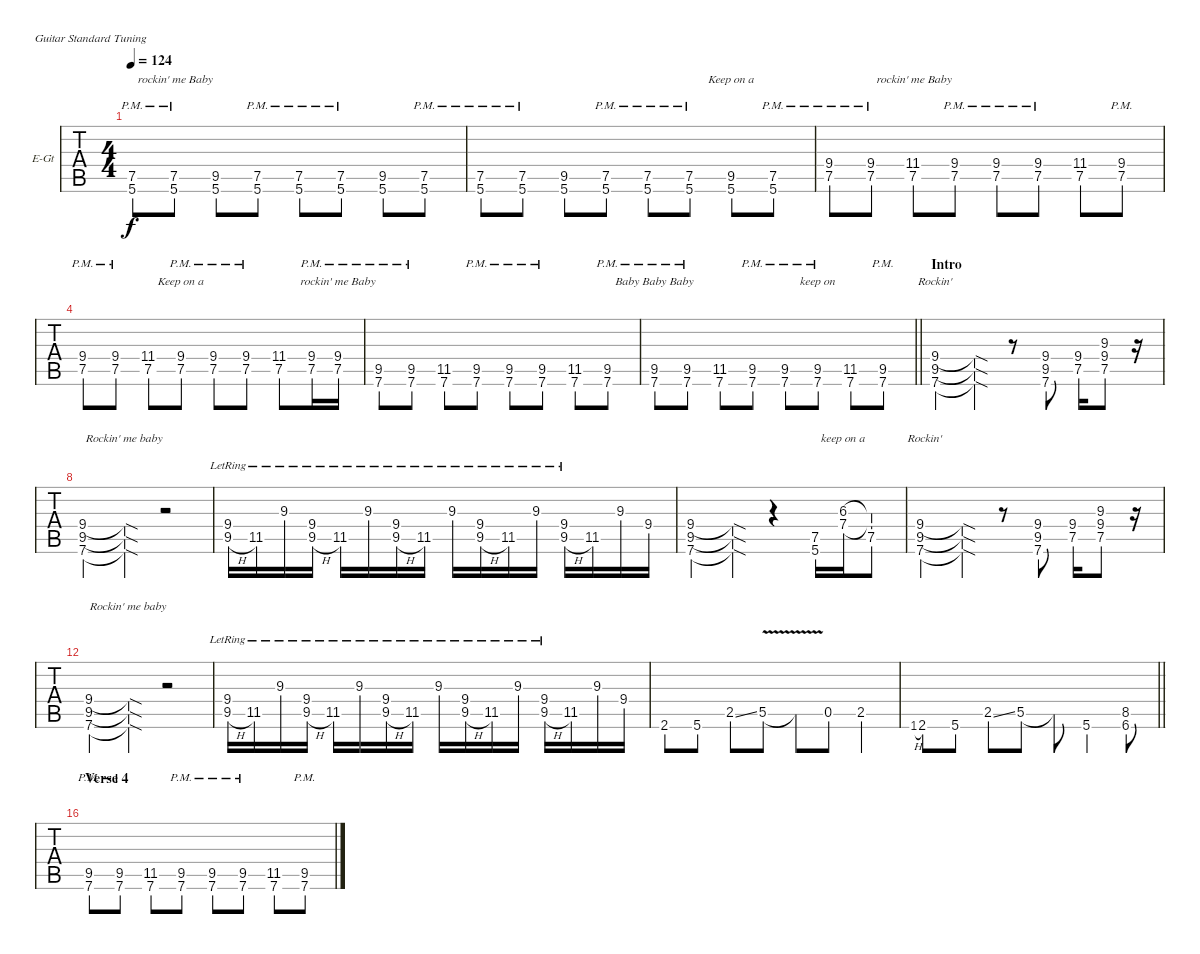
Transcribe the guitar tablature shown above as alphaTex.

\bracketExtendMode nobrackets
\firstSystemTrackNameOrientation horizontal
\otherSystemsTrackNameOrientation horizontal
\defaultBarNumberDisplay FirstOfSystem
\track ("Distorted Guitar" "E-Gt") {instrument overdrivenguitar}
\staff {tabs}
\tuning (E4 B3 G3 D3 A2 E2)
\ts (4 4)
\tempo 124
\clef g2
\ks g#minor
(7.5 5.6{pm}).8{lyrics (0 "") lyrics (1 "") lyrics (2 "") lyrics (3 "") lyrics (4 "") dy f} (7.5 5.6{pm}).8{lyrics (0 "") lyrics (1 " rockin' me Baby") lyrics (2 "") lyrics (3 "") lyrics (4 "")} (9.5 5.6).8{lyrics (0 "") lyrics (1 "") lyrics (2 "") lyrics (3 "") lyrics (4 "")} (7.5 5.6{pm}).8{lyrics (0 "") lyrics (1 "") lyrics (2 "") lyrics (3 "") lyrics (4 "")} (7.5 5.6{pm}).8{lyrics (0 "") lyrics (1 "") lyrics (2 "") lyrics (3 "") lyrics (4 "")} (7.5 5.6{pm}).8{lyrics (0 "") lyrics (1 "") lyrics (2 "") lyrics (3 "") lyrics (4 "")} (9.5 5.6).8{lyrics (0 "") lyrics (1 "") lyrics (2 "") lyrics (3 "") lyrics (4 "")} (7.5 5.6{pm}).8{lyrics (0 "") lyrics (1 "") lyrics (2 "") lyrics (3 "") lyrics (4 "")} |
(7.5 5.6{pm}).8{lyrics (0 "") lyrics (1 "") lyrics (2 "") lyrics (3 "") lyrics (4 "")} (7.5 5.6{pm}).8{lyrics (0 "") lyrics (1 "") lyrics (2 "") lyrics (3 "") lyrics (4 "")} (9.5 5.6).8{lyrics (0 "") lyrics (1 "") lyrics (2 "") lyrics (3 "") lyrics (4 "")} (7.5 5.6{pm}).8{lyrics (0 "") lyrics (1 "") lyrics (2 "") lyrics (3 "") lyrics (4 "")} (7.5 5.6{pm}).8{lyrics (0 "") lyrics (1 "") lyrics (2 "") lyrics (3 "") lyrics (4 "")} (7.5 5.6{pm}).8{lyrics (0 "") lyrics (1 "") lyrics (2 "") lyrics (3 "") lyrics (4 "")} (9.5 5.6).8{lyrics (0 "") lyrics (1 "Keep on a") lyrics (2 "") lyrics (3 "") lyrics (4 "")} (7.5 5.6{pm}).8{lyrics (0 "") lyrics (1 "") lyrics (2 "") lyrics (3 "") lyrics (4 "")} |
\ks b
(7.5{pm} 9.4).8{lyrics (0 "") lyrics (1 "") lyrics (2 "") lyrics (3 "") lyrics (4 "")} (7.5{pm} 9.4).8{lyrics (0 "") lyrics (1 "") lyrics (2 "") lyrics (3 "") lyrics (4 "")} (7.5 11.4).8{lyrics (0 "") lyrics (1 " rockin' me Baby") lyrics (2 "") lyrics (3 "") lyrics (4 "")} (7.5{pm} 9.4).8{lyrics (0 "") lyrics (1 "") lyrics (2 "") lyrics (3 "") lyrics (4 "")} (7.5{pm} 9.4).8{lyrics (0 "") lyrics (1 "") lyrics (2 "") lyrics (3 "") lyrics (4 "")} (7.5{pm} 9.4).8{lyrics (0 "") lyrics (1 "") lyrics (2 "") lyrics (3 "") lyrics (4 "")} (7.5 11.4).8{lyrics (0 "") lyrics (1 "") lyrics (2 "") lyrics (3 "") lyrics (4 "")} (7.5{pm} 9.4).8{lyrics (0 "") lyrics (1 "") lyrics (2 "") lyrics (3 "") lyrics (4 "")} |
\ks g#minor
(7.5{pm} 9.4).8{lyrics (0 "") lyrics (1 "") lyrics (2 "") lyrics (3 "") lyrics (4 "")} (7.5{pm} 9.4).8{lyrics (0 "") lyrics (1 "") lyrics (2 "") lyrics (3 "") lyrics (4 "")} (7.5 11.4).8{lyrics (0 "") lyrics (1 "") lyrics (2 "") lyrics (3 "") lyrics (4 "")} (7.5{pm} 9.4).8{lyrics (0 "") lyrics (1 "Keep on a ") lyrics (2 "") lyrics (3 "") lyrics (4 "")} (7.5{pm} 9.4).8{lyrics (0 "") lyrics (1 "") lyrics (2 "") lyrics (3 "") lyrics (4 "")} (7.5{pm} 9.4).8{lyrics (0 "") lyrics (1 "") lyrics (2 "") lyrics (3 "") lyrics (4 "")} (7.5 11.4).8{lyrics (0 "") lyrics (1 "") lyrics (2 "") lyrics (3 "") lyrics (4 "")} (9.4 7.5{pm}).16{lyrics (0 "") lyrics (1 "") lyrics (2 "") lyrics (3 "") lyrics (4 "")} (7.5{pm} 9.4).16{lyrics (0 "") lyrics (1 "rockin' me Baby") lyrics (2 "") lyrics (3 "") lyrics (4 "")} |
(9.5 7.6{pm}).8{lyrics (0 "") lyrics (1 "") lyrics (2 "") lyrics (3 "") lyrics (4 "")} (9.5 7.6{pm}).8{lyrics (0 "") lyrics (1 "") lyrics (2 "") lyrics (3 "") lyrics (4 "")} (11.5 7.6).8{lyrics (0 "") lyrics (1 "") lyrics (2 "") lyrics (3 "") lyrics (4 "")} (9.5 7.6{pm}).8{lyrics (0 "") lyrics (1 "") lyrics (2 "") lyrics (3 "") lyrics (4 "")} (9.5 7.6{pm}).8{lyrics (0 "") lyrics (1 "") lyrics (2 "") lyrics (3 "") lyrics (4 "")} (9.5 7.6{pm}).8{lyrics (0 "") lyrics (1 "") lyrics (2 "") lyrics (3 "") lyrics (4 "")} (11.5 7.6).8{lyrics (0 "") lyrics (1 "") lyrics (2 "") lyrics (3 "") lyrics (4 "")} (9.5 7.6{pm}).8{lyrics (0 "") lyrics (1 "") lyrics (2 "") lyrics (3 "") lyrics (4 "")} |
\barLineRight lightlight
(9.5 7.6{pm}).8{lyrics (0 "") lyrics (1 "Baby Baby Baby ") lyrics (2 "") lyrics (3 "") lyrics (4 "")} (9.5 7.6{pm}).8{lyrics (0 "") lyrics (1 "") lyrics (2 "") lyrics (3 "") lyrics (4 "")} (11.5 7.6).8{lyrics (0 "") lyrics (1 "") lyrics (2 "") lyrics (3 "") lyrics (4 "")} (9.5 7.6{pm}).8{lyrics (0 "") lyrics (1 "") lyrics (2 "") lyrics (3 "") lyrics (4 "")} (9.5 7.6{pm}).8{lyrics (0 "") lyrics (1 "") lyrics (2 "") lyrics (3 "") lyrics (4 "")} (9.5 7.6{pm}).8{lyrics (0 "") lyrics (1 "keep on ") lyrics (2 "") lyrics (3 "") lyrics (4 "")} (11.5 7.6).8{lyrics (0 "") lyrics (1 "") lyrics (2 "") lyrics (3 "") lyrics (4 "")} (9.5 7.6{pm}).8{lyrics (0 "") lyrics (1 "") lyrics (2 "") lyrics (3 "") lyrics (4 "")} |
\section ("" "Intro")
\ks b
(9.4 9.5 7.6).4{lyrics (0 "") lyrics (1 "Rockin'") lyrics (2 "") lyrics (3 "") lyrics (4 "")} (9.4{sod t} 9.5{sod t} 7.6{sod t}).4{lyrics (0 "") lyrics (1 "") lyrics (2 "") lyrics (3 "") lyrics (4 "")} r.8 (9.4 9.5 7.6).8{lyrics (0 "") lyrics (1 "") lyrics (2 "") lyrics (3 "") lyrics (4 "")} (9.4 7.5).16{lyrics (0 "") lyrics (1 "") lyrics (2 "") lyrics (3 "") lyrics (4 "")} (9.3 9.4 7.5).8{lyrics (0 "") lyrics (1 "") lyrics (2 "") lyrics (3 "") lyrics (4 "")} r.16 |
\ks g#minor
(9.4 9.5 7.6).4{lyrics (0 "") lyrics (1 "") lyrics (2 "") lyrics (3 "") lyrics (4 "")} (9.4{sod t} 9.5{sod t} 7.6{sod t}).4{lyrics (0 "") lyrics (1 "Rockin' me baby") lyrics (2 "") lyrics (3 "") lyrics (4 "")} r.2 |
(9.4{lr} 9.5{h lr}).16{lyrics (0 "") lyrics (1 "") lyrics (2 "") lyrics (3 "") lyrics (4 "")} 11.5{lr}.16{lyrics (0 "") lyrics (1 "") lyrics (2 "") lyrics (3 "") lyrics (4 "")} 9.3{lr}.16{lyrics (0 "") lyrics (1 "") lyrics (2 "") lyrics (3 "") lyrics (4 "")} (9.4{lr} 9.5{h lr}).16{lyrics (0 "") lyrics (1 "") lyrics (2 "") lyrics (3 "") lyrics (4 "")} 11.5{lr}.16{lyrics (0 "") lyrics (1 "") lyrics (2 "") lyrics (3 "") lyrics (4 "")} 9.3{lr}.16{lyrics (0 "") lyrics (1 "") lyrics (2 "") lyrics (3 "") lyrics (4 "")} (9.4{lr} 9.5{h lr}).16{lyrics (0 "") lyrics (1 "") lyrics (2 "") lyrics (3 "") lyrics (4 "")} 11.5{lr}.16{lyrics (0 "") lyrics (1 "") lyrics (2 "") lyrics (3 "") lyrics (4 "")} 9.3{lr}.16{lyrics (0 "") lyrics (1 "") lyrics (2 "") lyrics (3 "") lyrics (4 "")} (9.4{lr} 9.5{h lr}).16{lyrics (0 "") lyrics (1 "") lyrics (2 "") lyrics (3 "") lyrics (4 "")} 11.5{lr}.16{lyrics (0 "") lyrics (1 "") lyrics (2 "") lyrics (3 "") lyrics (4 "")} 9.3{lr}.16{lyrics (0 "") lyrics (1 "") lyrics (2 "") lyrics (3 "") lyrics (4 "")} (9.4{lr} 9.5{h lr}).16{lyrics (0 "") lyrics (1 "") lyrics (2 "") lyrics (3 "") lyrics (4 "")} 11.5.16{lyrics (0 "") lyrics (1 "") lyrics (2 "") lyrics (3 "") lyrics (4 "")} 9.3.16{lyrics (0 "") lyrics (1 "") lyrics (2 "") lyrics (3 "") lyrics (4 "")} 9.4.16{lyrics (0 "") lyrics (1 "") lyrics (2 "") lyrics (3 "") lyrics (4 "")} |
\ks b
(9.4 9.5 7.6).4{lyrics (0 "") lyrics (1 "") lyrics (2 "") lyrics (3 "") lyrics (4 "")} (9.4{sod t} 9.5{sod t} 7.6{sod t}).4{lyrics (0 "") lyrics (1 "") lyrics (2 "") lyrics (3 "") lyrics (4 "")} r.4 (7.5 5.6).16{lyrics (0 "") lyrics (1 "") lyrics (2 "") lyrics (3 "") lyrics (4 "")} (6.3 7.4).16{lyrics (0 "") lyrics (1 "keep on a") lyrics (2 "") lyrics (3 "") lyrics (4 "")} (7.5 6.3{t} 7.4{t}).8{lyrics (0 "") lyrics (1 "") lyrics (2 "") lyrics (3 "") lyrics (4 "")} |
\ks g#minor
(9.4 9.5 7.6).4{lyrics (0 "") lyrics (1 "   Rockin'") lyrics (2 "") lyrics (3 "") lyrics (4 "")} (9.4{sod t} 9.5{sod t} 7.6{sod t}).4{lyrics (0 "") lyrics (1 "") lyrics (2 "") lyrics (3 "") lyrics (4 "")} r.8 (9.4 9.5 7.6).8{lyrics (0 "") lyrics (1 "") lyrics (2 "") lyrics (3 "") lyrics (4 "")} (9.4 7.5).16{lyrics (0 "") lyrics (1 "") lyrics (2 "") lyrics (3 "") lyrics (4 "")} (9.3 9.4 7.5).8{lyrics (0 "") lyrics (1 "") lyrics (2 "") lyrics (3 "") lyrics (4 "")} r.16 |
(9.4 9.5 7.6).4{lyrics (0 "") lyrics (1 "") lyrics (2 "") lyrics (3 "") lyrics (4 "")} (9.4{sod t} 9.5{sod t} 7.6{sod t}).4{lyrics (0 "") lyrics (1 "Rockin' me baby") lyrics (2 "") lyrics (3 "") lyrics (4 "")} r.2 |
\ks b
(9.4{lr} 9.5{h lr}).16{lyrics (0 "") lyrics (1 "") lyrics (2 "") lyrics (3 "") lyrics (4 "")} 11.5{lr}.16{lyrics (0 "") lyrics (1 "") lyrics (2 "") lyrics (3 "") lyrics (4 "")} 9.3{lr}.16{lyrics (0 "") lyrics (1 "") lyrics (2 "") lyrics (3 "") lyrics (4 "")} (9.4{lr} 9.5{h lr}).16{lyrics (0 "") lyrics (1 "") lyrics (2 "") lyrics (3 "") lyrics (4 "")} 11.5{lr}.16{lyrics (0 "") lyrics (1 "") lyrics (2 "") lyrics (3 "") lyrics (4 "")} 9.3{lr}.16{lyrics (0 "") lyrics (1 "") lyrics (2 "") lyrics (3 "") lyrics (4 "")} (9.4{lr} 9.5{h lr}).16{lyrics (0 "") lyrics (1 "") lyrics (2 "") lyrics (3 "") lyrics (4 "")} 11.5{lr}.16{lyrics (0 "") lyrics (1 "") lyrics (2 "") lyrics (3 "") lyrics (4 "")} 9.3{lr}.16{lyrics (0 "") lyrics (1 "") lyrics (2 "") lyrics (3 "") lyrics (4 "")} (9.4{lr} 9.5{h lr}).16 11.5{lr}.16 9.3{lr}.16 (9.4{lr} 9.5{h lr}).16 11.5.16 9.3.16 9.4.16 |
\ks g#minor
2.6.8{lyrics (0 "") lyrics (1 "") lyrics (2 "") lyrics (3 "") lyrics (4 "")} 5.6.8{lyrics (0 "") lyrics (1 "") lyrics (2 "") lyrics (3 "") lyrics (4 "")} 2.5{ss}.8{lyrics (0 "") lyrics (1 "") lyrics (2 "") lyrics (3 "") lyrics (4 "")} 5.5{v}.8{lyrics (0 "") lyrics (1 "") lyrics (2 "") lyrics (3 "") lyrics (4 "")} 5.5{v t}.8{lyrics (0 "") lyrics (1 "") lyrics (2 "") lyrics (3 "") lyrics (4 "")} 0.5.8{lyrics (0 "") lyrics (1 "") lyrics (2 "") lyrics (3 "") lyrics (4 "")} 2.5.4{lyrics (0 "") lyrics (1 "") lyrics (2 "") lyrics (3 "") lyrics (4 "")} |
\barLineRight lightlight
1.6{h}.8{lyrics (0 "") lyrics (1 "") lyrics (2 "") lyrics (3 "") lyrics (4 "") gr} 2.6.8{lyrics (0 "") lyrics (1 "") lyrics (2 "") lyrics (3 "") lyrics (4 "")} 5.6.8{lyrics (0 "") lyrics (1 "") lyrics (2 "") lyrics (3 "") lyrics (4 "")} 2.5{ss}.8{lyrics (0 "") lyrics (1 "") lyrics (2 "") lyrics (3 "") lyrics (4 "")} 5.5.8{lyrics (0 "") lyrics (1 "") lyrics (2 "") lyrics (3 "") lyrics (4 "")} 5.5{t}.8{lyrics (0 "") lyrics (1 "") lyrics (2 "") lyrics (3 "") lyrics (4 "")} 5.6.4{lyrics (0 "") lyrics (1 "") lyrics (2 "") lyrics (3 "") lyrics (4 "")} (8.5 6.6).8{lyrics (0 "") lyrics (1 "") lyrics (2 "") lyrics (3 "") lyrics (4 "")} |
\section ("" "Verse 4")
\ks b
(9.5 7.6{pm}).8{lyrics (0 "") lyrics (1 "") lyrics (2 "") lyrics (3 "") lyrics (4 "")} (9.5 7.6{pm}).8{lyrics (0 "") lyrics (1 "") lyrics (2 "") lyrics (3 "") lyrics (4 "")} (11.5 7.6).8{lyrics (0 "") lyrics (1 "") lyrics (2 "") lyrics (3 "") lyrics (4 "")} (9.5 7.6{pm}).8{lyrics (0 "") lyrics (1 "") lyrics (2 "") lyrics (3 "") lyrics (4 "")} (9.5 7.6{pm}).8{lyrics (0 "") lyrics (1 "") lyrics (2 "") lyrics (3 "") lyrics (4 "")} (9.5 7.6{pm}).8{lyrics (0 "") lyrics (1 "") lyrics (2 "") lyrics (3 "") lyrics (4 "")} (11.5 7.6).8{lyrics (0 "") lyrics (1 "") lyrics (2 "") lyrics (3 "") lyrics (4 "")} (9.5 7.6{pm}).8{lyrics (0 "") lyrics (1 "") lyrics (2 "") lyrics (3 "") lyrics (4 "")}
